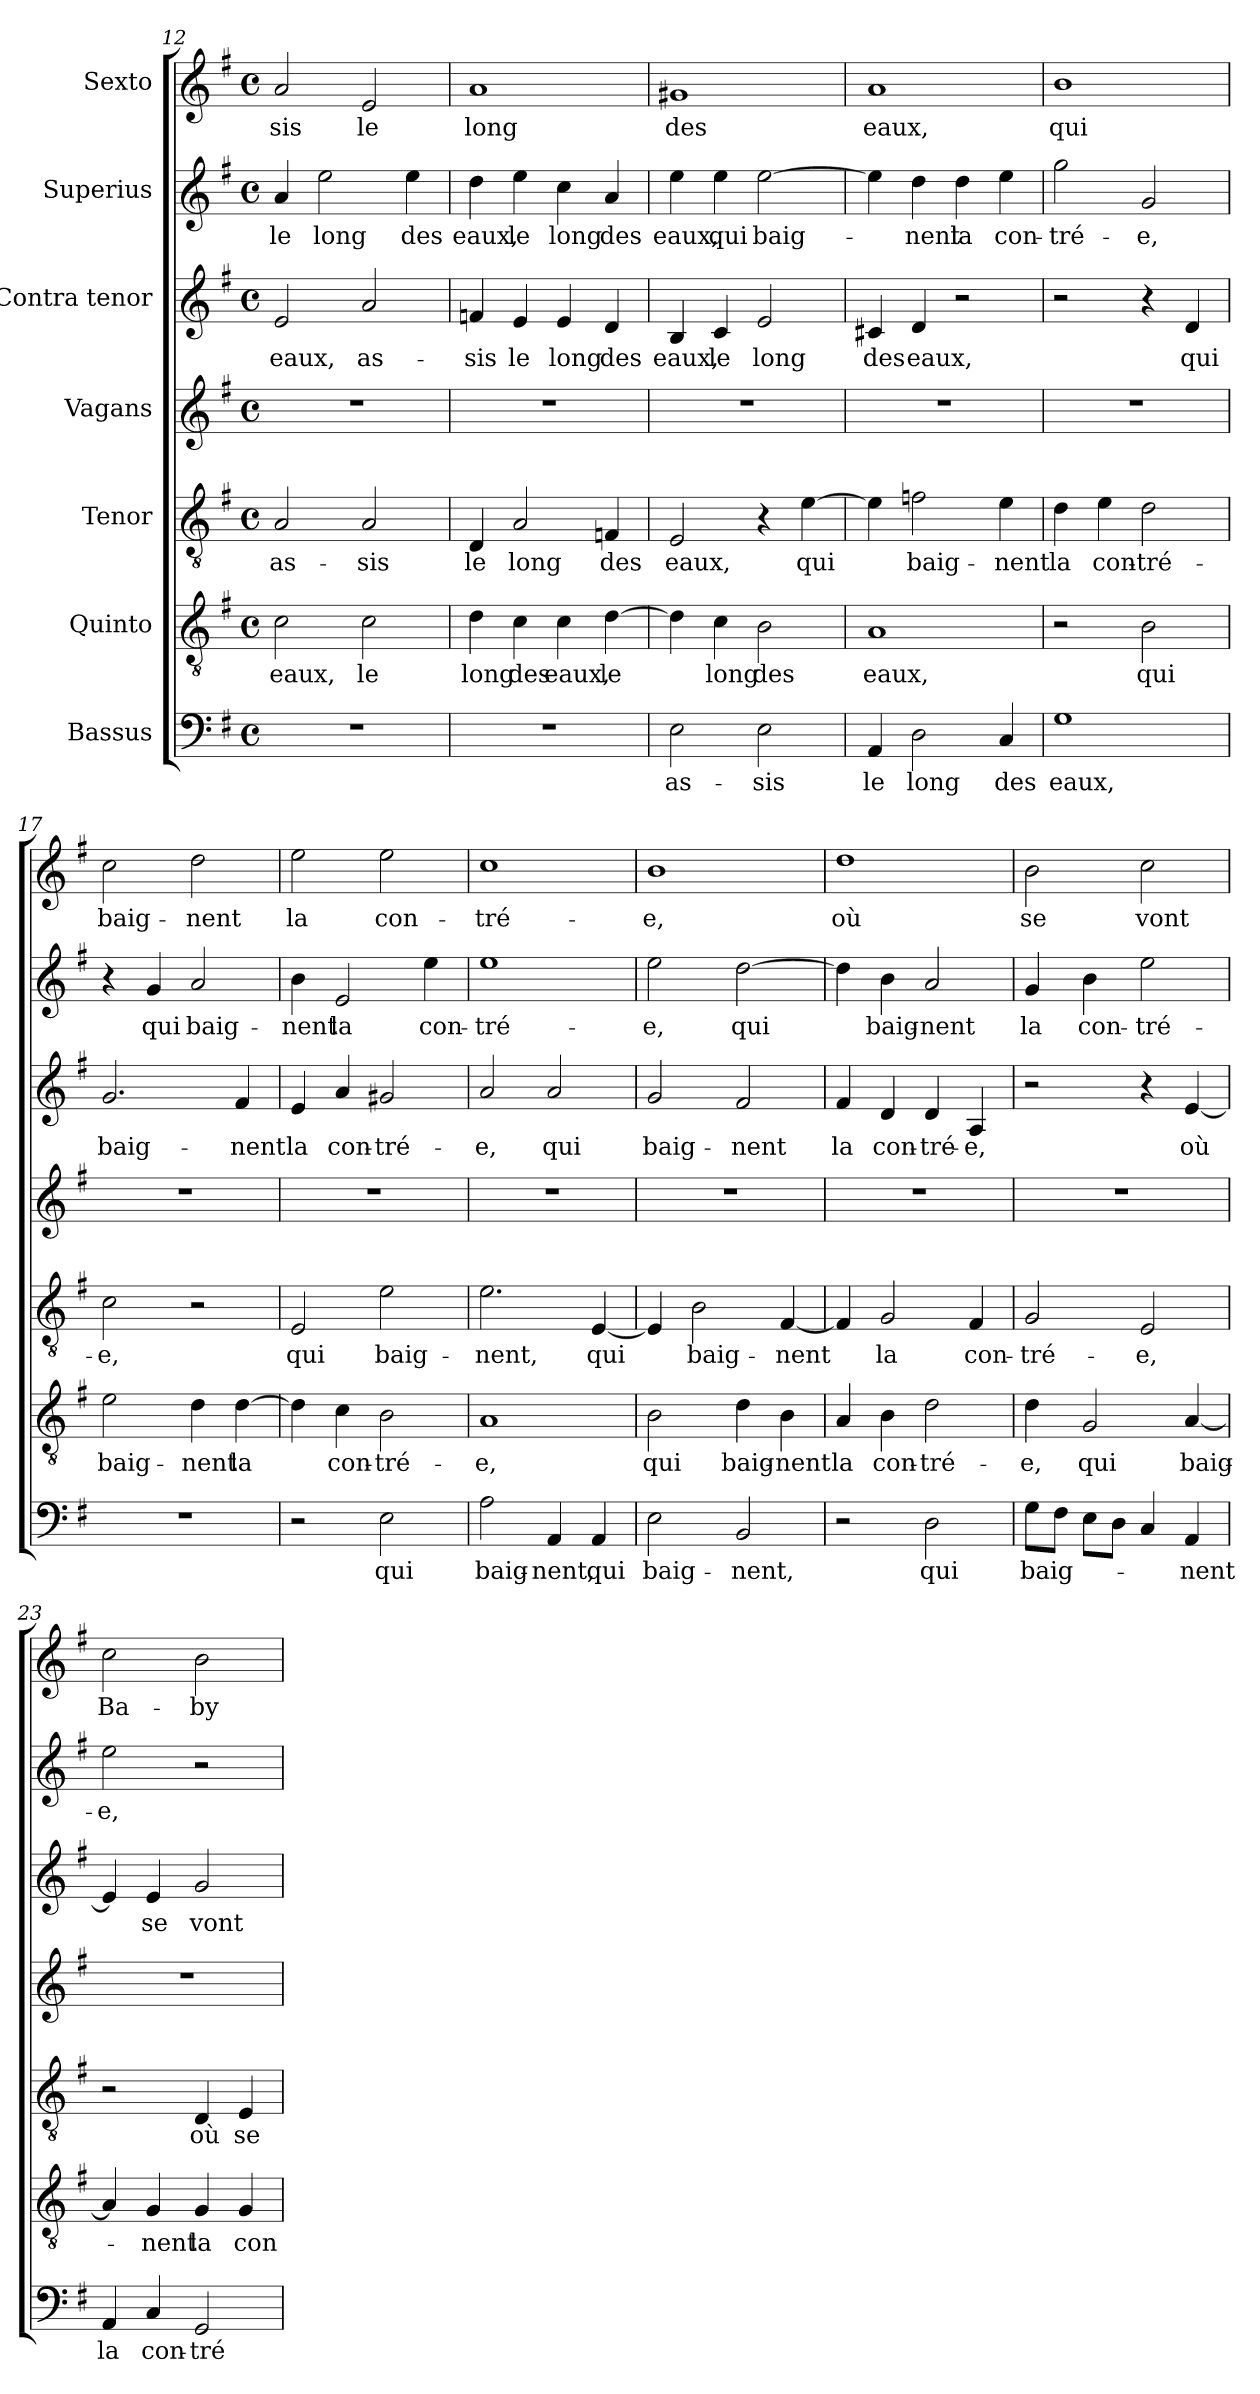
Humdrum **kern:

**kern	**text	**kern	**text	**kern	**text	**kern	**kern	**text	**kern	**text	**kern	**text
*part7	*part7	*part6	*part6	*part5	*part5	*part4	*part3	*part3	*part2	*part2	*part1	*part1
*staff7	*staff7	*staff6	*staff6	*staff5	*staff5	*staff4	*staff3	*staff3	*staff2	*staff2	*staff1	*staff1
*I"Bassus	*	*I"Quinto	*	*I"Tenor	*	*I"Vagans	*I"Contra tenor	*	*I"Superius	*	*I"Sexto	*
*clefF4	*	*clefGv2	*	*clefGv2	*	*clefG2	*clefG2	*	*clefG2	*	*clefG2	*
*k[f#]	*	*k[f#]	*	*k[f#]	*	*k[f#]	*k[f#]	*	*k[f#]	*	*k[f#]	*
*G:	*	*G:	*	*G:	*	*G:	*G:	*	*G:	*	*G:	*
*M4/4	*	*M4/4	*	*M4/4	*	*M4/4	*M4/4	*	*M4/4	*	*M4/4	*
*met(c)	*	*met(c)	*	*met(c)	*	*met(c)	*met(c)	*	*met(c)	*	*met(c)	*
=12	=12	=12	=12	=12	=12	=12	=12	=12	=12	=12	=12	=12
!	!	!	!LO:LY:b	!	!LO:LY:b	!	!	!LO:LY:b	!	!LO:LY:b	!	!LO:LY:b
1r	.	2c\	eaux,	2A/	as-	1r	2e/	eaux,	4a/	le	2a/	-sis
!	!	!	!	!	!	!	!	!	!	!LO:LY:b	!	!
.	.	.	.	.	.	.	.	.	2ee\	long	.	.
!	!	!	!LO:LY:b	!	!LO:LY:b	!	!	!LO:LY:b	!	!	!	!LO:LY:b
.	.	2c\	le	2A/	-sis	.	2a/	as-	.	.	2e/	le
!	!	!	!	!	!	!	!	!	!	!LO:LY:b	!	!
.	.	.	.	.	.	.	.	.	4ee\	des	.	.
=13	=13	=13	=13	=13	=13	=13	=13	=13	=13	=13	=13	=13
!	!	!	!LO:LY:b	!	!LO:LY:b	!	!	!LO:LY:b	!	!LO:LY:b	!	!LO:LY:b
1r	.	4d\	long	4D/	le	1r	4fn/	-sis	4dd\	eaux,	1a	long
!	!	!	!LO:LY:b	!	!LO:LY:b	!	!	!LO:LY:b	!	!LO:LY:b	!	!
.	.	4c\	des	2A/	long	.	4e/	le	4ee\	le	.	.
!	!	!	!LO:LY:b	!	!	!	!	!LO:LY:b	!	!LO:LY:b	!	!
.	.	4c\	eaux,	.	.	.	4e/	long	4cc\	long	.	.
!	!	!	!LO:LY:b	!	!LO:LY:b	!	!	!LO:LY:b	!	!LO:LY:b	!	!
.	.	[4d\	le	4Fn/	des	.	4d/	des	4a/	des	.	.
!!LO:LB:g=z
=14	=14	=14	=14	=14	=14	=14	=14	=14	=14	=14	=14	=14
!	!LO:LY:b	!	!	!	!LO:LY:b	!	!	!LO:LY:b	!	!LO:LY:b	!	!LO:LY:b
2E\	as-	4d\]	.	2E/	eaux,	1r	4B/	eaux,	4ee\	eaux,	1g#X	des
!	!	!	!LO:LY:b	!	!	!	!	!LO:LY:b	!	!LO:LY:b	!	!
.	.	4c\	long	.	.	.	4c/	le	4ee\	qui	.	.
!	!LO:LY:b	!	!LO:LY:b	!	!	!	!	!LO:LY:b	!	!LO:LY:b	!	!
2E\	-sis	2B\	des	4r	.	.	2e/	long	[2ee\	baig-	.	.
!	!	!	!	!	!LO:LY:b	!	!	!	!	!	!	!
.	.	.	.	[4e\	qui	.	.	.	.	.	.	.
=15	=15	=15	=15	=15	=15	=15	=15	=15	=15	=15	=15	=15
!	!LO:LY:b	!	!LO:LY:b	!	!	!	!	!LO:LY:b	!	!	!	!LO:LY:b
4AA/	le	1A	eaux,	4e\]	.	1r	4c#X/	des	4ee\]	.	1a	eaux,
!	!LO:LY:b	!	!	!	!LO:LY:b	!	!	!LO:LY:b	!	!LO:LY:b	!	!
2D\	long	.	.	2fn\	baig-	.	4d/	eaux,	4dd\	-nent	.	.
!	!	!	!	!	!	!	!	!	!	!LO:LY:b	!	!
.	.	.	.	.	.	.	2r	.	4dd\	la	.	.
!	!LO:LY:b	!	!	!	!LO:LY:b	!	!	!	!	!LO:LY:b	!	!
4C/	des	.	.	4e\	-nent	.	.	.	4ee\	con-	.	.
=16	=16	=16	=16	=16	=16	=16	=16	=16	=16	=16	=16	=16
!	!LO:LY:b	!	!	!	!LO:LY:b	!	!	!	!	!LO:LY:b	!	!LO:LY:b
1G	eaux,	2r	.	4d\	la	1r	2r	.	2gg\	-tré-	1b	qui
!	!	!	!	!	!LO:LY:b	!	!	!	!	!	!	!
.	.	.	.	4e\	con-	.	.	.	.	.	.	.
!	!	!	!LO:LY:b	!	!LO:LY:b	!	!	!	!	!LO:LY:b	!	!
.	.	2B\	qui	2d\	-tré-	.	4r	.	2g/	-e,	.	.
!	!	!	!	!	!	!	!	!LO:LY:b	!	!	!	!
.	.	.	.	.	.	.	4d/	qui	.	.	.	.
=17	=17	=17	=17	=17	=17	=17	=17	=17	=17	=17	=17	=17
!	!	!	!LO:LY:b	!	!LO:LY:b	!	!	!LO:LY:b	!	!	!	!LO:LY:b
1r	.	2e\	baig-	2c\	-e,	1r	2.g/	baig-	4r	.	2cc\	baig-
!	!	!	!	!	!	!	!	!	!	!LO:LY:b	!	!
.	.	.	.	.	.	.	.	.	4g/	qui	.	.
!	!	!	!LO:LY:b	!	!	!	!	!	!	!LO:LY:b	!	!LO:LY:b
.	.	4d\	-nent	2r	.	.	.	.	2a/	baig-	2dd\	-nent
!	!	!	!LO:LY:b	!	!	!	!	!LO:LY:b	!	!	!	!
.	.	[4d\	la	.	.	.	4f#/	-nent	.	.	.	.
=18	=18	=18	=18	=18	=18	=18	=18	=18	=18	=18	=18	=18
!	!	!	!	!	!LO:LY:b	!	!	!LO:LY:b	!	!LO:LY:b	!	!LO:LY:b
2r	.	4d\]	.	2E/	qui	1r	4e/	la	4b\	-nent	2ee\	la
!	!	!	!LO:LY:b	!	!	!	!	!LO:LY:b	!	!LO:LY:b	!	!
.	.	4c\	con-	.	.	.	4a/	con-	2e/	la	.	.
!	!LO:LY:b	!	!LO:LY:b	!	!LO:LY:b	!	!	!LO:LY:b	!	!	!	!LO:LY:b
2E\	qui	2B\	-tré-	2e\	baig-	.	2g#X/	-tré-	.	.	2ee\	con-
!	!	!	!	!	!	!	!	!	!	!LO:LY:b	!	!
.	.	.	.	.	.	.	.	.	4ee\	con-	.	.
=19	=19	=19	=19	=19	=19	=19	=19	=19	=19	=19	=19	=19
!	!LO:LY:b	!	!LO:LY:b	!	!LO:LY:b	!	!	!LO:LY:b	!	!LO:LY:b	!	!LO:LY:b
2A\	baig-	1A	-e,	2.e\	-nent,	1r	2a/	-e,	1ee	-tré-	1cc	-tré-
!	!LO:LY:b	!	!	!	!	!	!	!LO:LY:b	!	!	!	!
4AA/	-nent,	.	.	.	.	.	2a/	qui	.	.	.	.
!	!LO:LY:b	!	!	!	!LO:LY:b	!	!	!	!	!	!	!
4AA/	qui	.	.	[4E/	qui	.	.	.	.	.	.	.
=20	=20	=20	=20	=20	=20	=20	=20	=20	=20	=20	=20	=20
!	!LO:LY:b	!	!LO:LY:b	!	!	!	!	!LO:LY:b	!	!LO:LY:b	!	!LO:LY:b
2E\	baig-	2B\	qui	4E/]	.	1r	2g/	baig-	2ee\	-e,	1b	-e,
!	!	!	!	!	!LO:LY:b	!	!	!	!	!	!	!
.	.	.	.	2B\	baig-	.	.	.	.	.	.	.
!	!LO:LY:b	!	!LO:LY:b	!	!	!	!	!LO:LY:b	!	!LO:LY:b	!	!
2BB/	-nent,	4d\	baig-	.	.	.	2f#/	-nent	[2dd\	qui	.	.
!	!	!	!LO:LY:b	!	!LO:LY:b	!	!	!	!	!	!	!
.	.	4B\	-nent	[4F#/	-nent	.	.	.	.	.	.	.
!!LO:PB:g=z
=21	=21	=21	=21	=21	=21	=21	=21	=21	=21	=21	=21	=21
!	!	!	!LO:LY:b	!	!	!	!	!LO:LY:b	!	!	!	!LO:LY:b
2r	.	4A/	la	4F#/]	.	1r	4f#/	la	4dd\]	.	1dd	où
!	!	!	!LO:LY:b	!	!LO:LY:b	!	!	!LO:LY:b	!	!LO:LY:b	!	!
.	.	4B\	con-	2G/	la	.	4d/	con-	4b\	baig-	.	.
!	!LO:LY:b	!	!LO:LY:b	!	!	!	!	!LO:LY:b	!	!LO:LY:b	!	!
2D\	qui	2d\	-tré-	.	.	.	4d/	-tré-	2a/	-nent	.	.
!	!	!	!	!	!LO:LY:b	!	!	!LO:LY:b	!	!	!	!
.	.	.	.	4F#/	con-	.	4A/	-e,	.	.	.	.
=22	=22	=22	=22	=22	=22	=22	=22	=22	=22	=22	=22	=22
!	!LO:LY:b	!	!LO:LY:b	!	!LO:LY:b	!	!	!	!	!LO:LY:b	!	!LO:LY:b
8G\L	baig-	4d\	-e,	2G/	-tré-	1r	2r	.	4g/	la	2b\	se
8F#\J	.	.	.	.	.	.	.	.	.	.	.	.
!	!	!	!LO:LY:b	!	!	!	!	!	!	!LO:LY:b	!	!
8E\L	.	2G/	qui	.	.	.	.	.	4b\	con-	.	.
8D\J	.	.	.	.	.	.	.	.	.	.	.	.
!	!	!	!	!	!LO:LY:b	!	!	!	!	!LO:LY:b	!	!LO:LY:b
4C/	.	.	.	2E/	-e,	.	4r	.	2ee\	-tré-	2cc\	vont
!	!LO:LY:b	!	!LO:LY:b	!	!	!	!	!LO:LY:b	!	!	!	!
4AA/	-nent	[4A/	baig-	.	.	.	[4e/	où	.	.	.	.
=23	=23	=23	=23	=23	=23	=23	=23	=23	=23	=23	=23	=23
!	!LO:LY:b	!	!	!	!	!	!	!	!	!LO:LY:b	!	!LO:LY:b
4AA/	la	4A/]	.	2r	.	1r	4e/]	.	2ee\	-e,	2cc\	Ba-
!	!LO:LY:b	!	!LO:LY:b	!	!	!	!	!LO:LY:b	!	!	!	!
4C/	con-	4G/	-nent	.	.	.	4e/	se	.	.	.	.
!	!LO:LY:b	!	!LO:LY:b	!	!LO:LY:b	!	!	!LO:LY:b	!	!	!	!LO:LY:b
2GG/	-tré-	4G/	la	4D/	où	.	2g/	vont	2r	.	2b\	-by-
!	!	!	!LO:LY:b	!	!LO:LY:b	!	!	!	!	!	!	!
.	.	4G/	con-	4E/	se	.	.	.	.	.	.	.
=	=	=	=	=	=	=	=	=	=	=	=	=
*-	*-	*-	*-	*-	*-	*-	*-	*-	*-	*-	*-	*-
